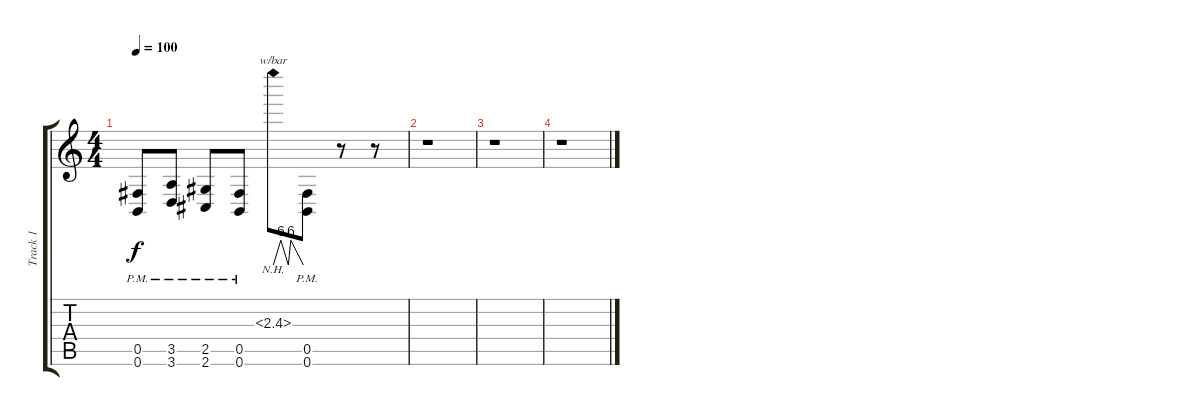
\track ("Track 1" "Track 1") {instrument distortionguitar}
\staff {score tabs}
\tuning (Db4 Ab3 E3 B2 Gb2 B1) {hide}
\ts (4 4)
\tempo 100
\clef g2
\ks c
(0.5{pm} 0.6{pm}).8{dy f} (3.5{pm} 3.6{pm}).8 (2.5{pm} 2.6{pm}).8 (0.5{pm} 0.6{pm}).8 2.3{nh}.8{tbe (custom default 0 0 15 24 30 0 35 24 60 0)} (0.5{pm} 0.6{pm}).8 r.8 r.8 |
r.1 |
r.1 |
r.1
